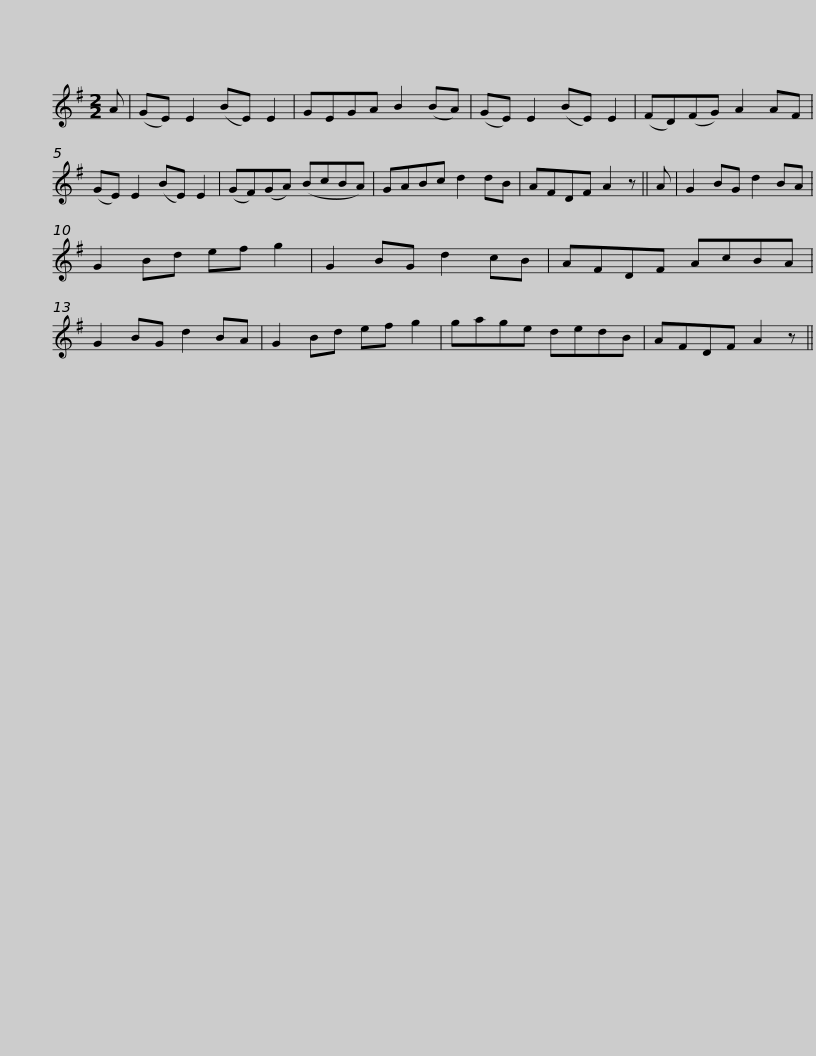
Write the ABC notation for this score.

X:1
L:1/8
M:2/2
I:linebreak $
K:Emin
V:1 treble
V:1
 A | (GE) E2 (BE) E2 | GEGA B2 (BA) | (GE) E2 (BE) E2 | (FD)(FG) A2 AF | %5
 (GE) E2 (BE) E2 | (GF)(GA) (BcBA) |$ GABc d2 dB | AFDF A2 z || A | %10
 G2 BG d2 BA | G2 Bd ef g2 | G2 BG d2 cB | AFDF AcBA |$ G2 BG d2 BA | %15
 G2 Bd ef g2 | gage dedB | AFDF A2 z || %18
